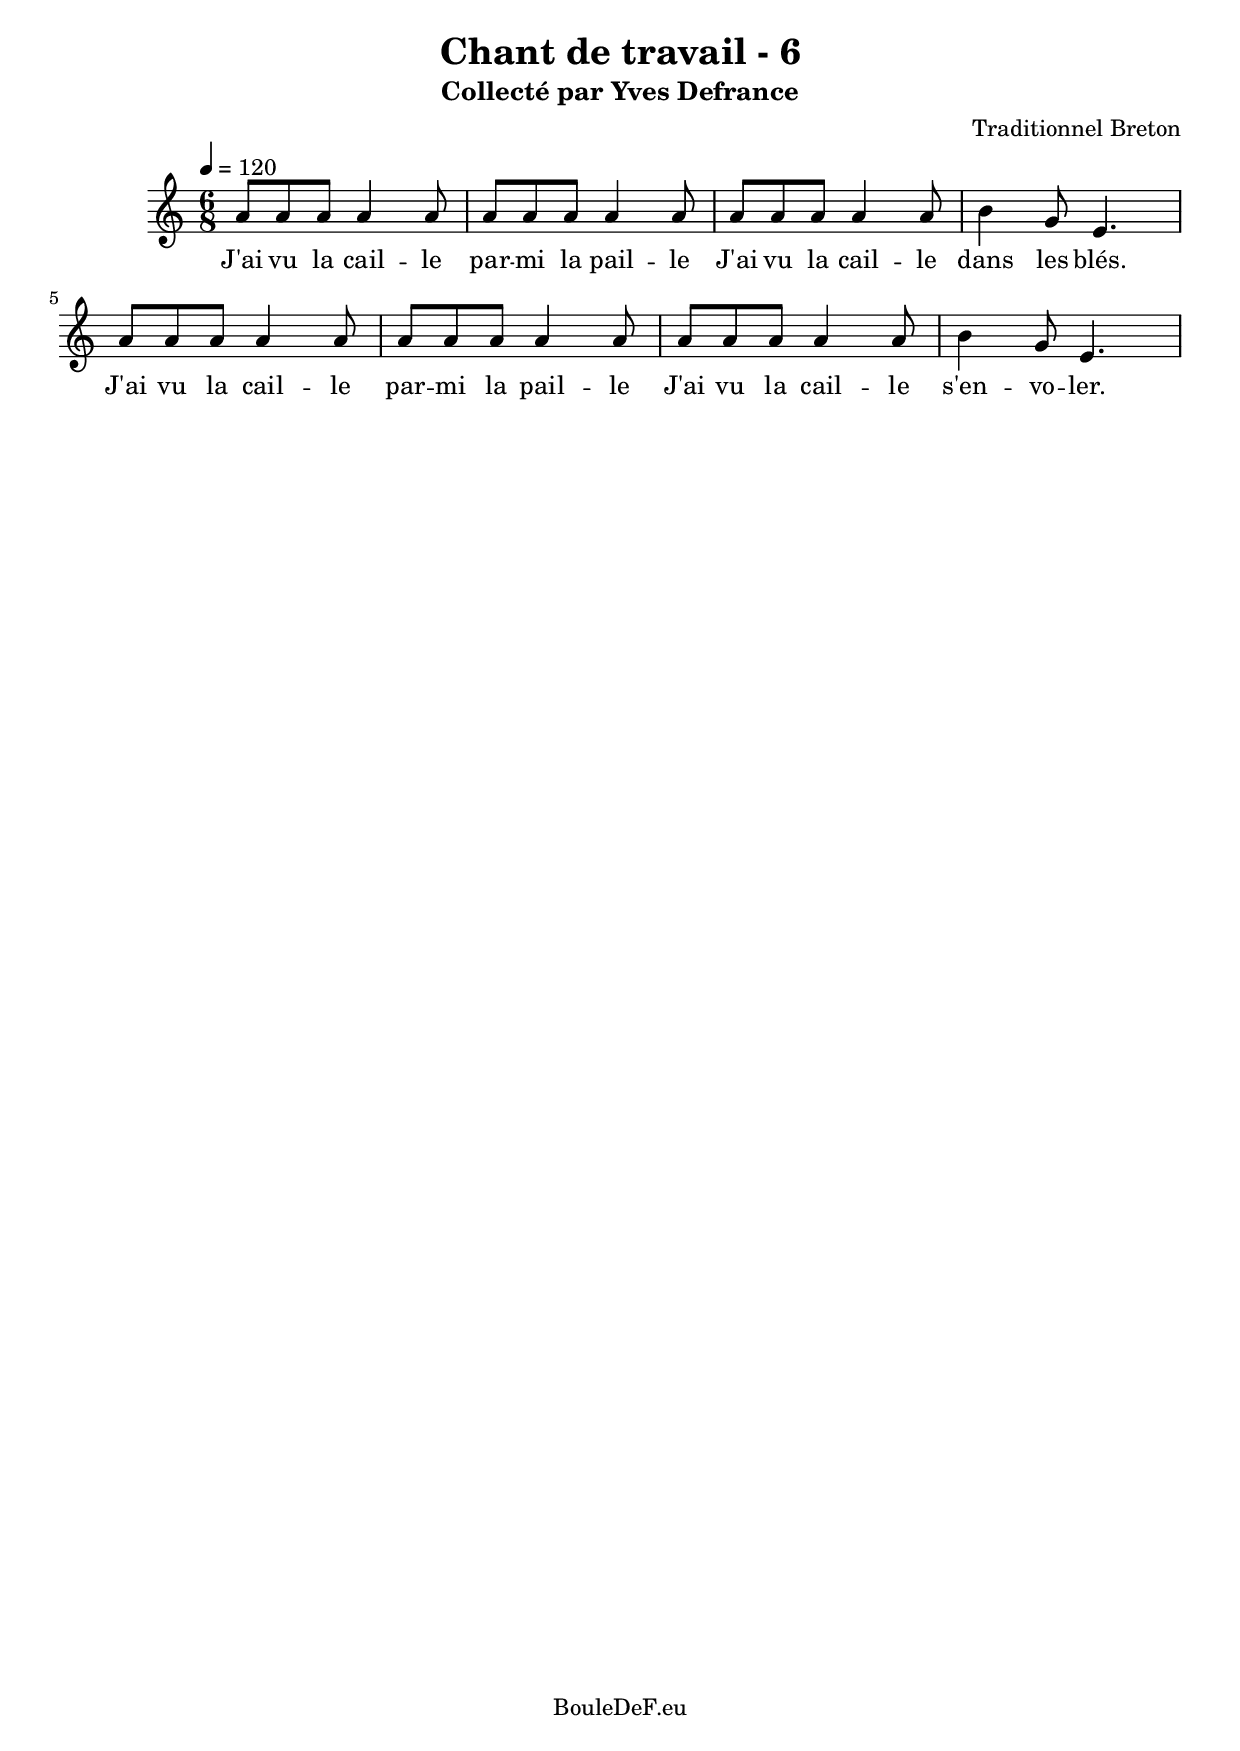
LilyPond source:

\version "2.16.0"
\include "italiano.ly"

\header {
	title = "Chant de travail - 6"
	subtitle = "Collecté par Yves Defrance"
	composer = "Traditionnel Breton"
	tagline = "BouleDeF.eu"
}

\score {
	\new Staff \relative sib {
		\clef "treble"
		\time 6/8
		\tempo 4 = 120

		\repeat unfold 2 {
			| la'8 la la la4 la8
			| la8 la la la4 la8
			| la8 la la la4 la8
			| si4 sol8 mi4.
			\break
		}
	}
	\addlyrics {
		J'ai vu la cail -- le par -- mi la pail -- le
		J'ai vu la cail -- le dans les blés.
		J'ai vu la cail -- le par -- mi la pail -- le
		J'ai vu la cail -- le s'en -- vo -- ler.
	}
	\layout {}
	\midi {}
}

